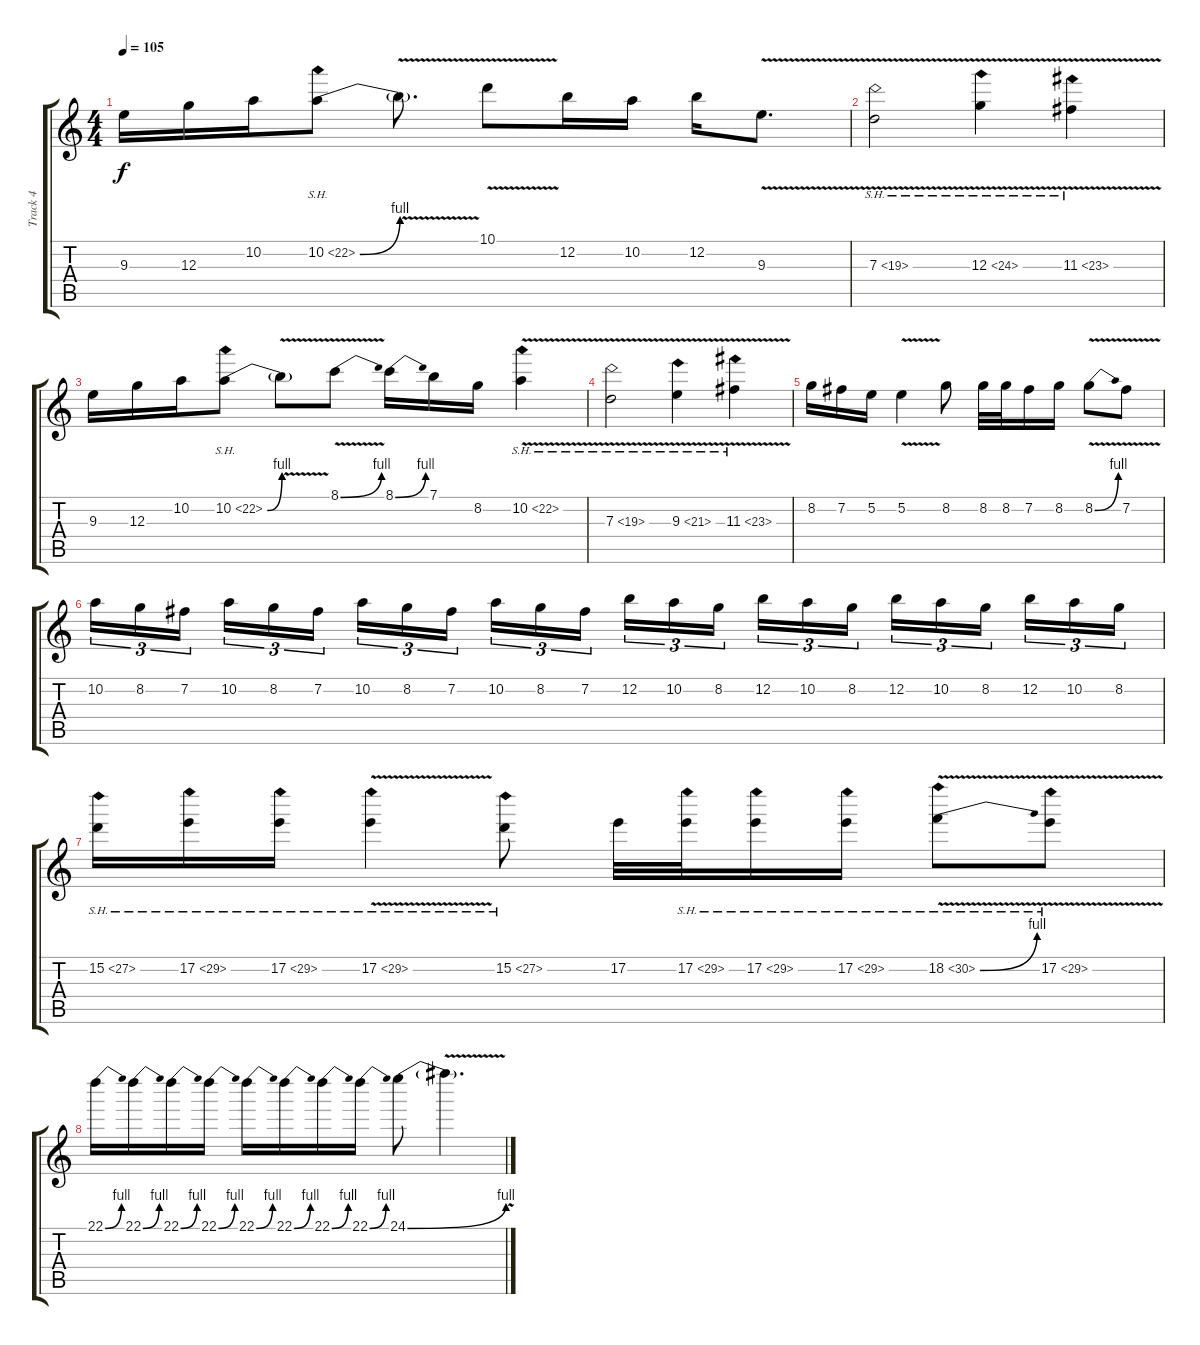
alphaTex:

\track ("Track 4" "Track 4") {instrument distortionguitar}
\staff {score tabs}
\tuning (E4 B3 G3 D3 A2 E2) {hide}
\ts (4 4)
\tempo 105
\clef g2
\ks c
9.3.16{dy f} 12.3.16 10.2.16 10.2{be (bend 0 0 60 4) sh 12}.8 10.2{v t}.8{d} 10.1{v}.8 12.2.16 10.2.16 12.2.16 9.3{v}.8{d} |
7.3{sh 12 v}.2 12.3{sh 12 v}.4 11.3{sh 12 v}.4 |
9.3.16 12.3.16 10.2.16 10.2{be (bend 0 0 60 4) sh 12}.8 10.2{v t}.8 8.1{be (bend 0 0 60 4) v}.8 8.1{be (bend 0 0 60 4)}.16 7.1.16 8.2.16 10.2{sh 12 v}.4 |
7.3{sh 12 v}.2 9.3{sh 12 v}.4 11.3{sh 12 v}.4 |
8.2.16 7.2.16 5.2.16 5.2{v}.4 8.2.8 8.2.32 8.2.32 7.2.16 8.2.16 8.2{be (bend 0 0 60 4) v}.8 7.2{v}.8 |
10.2.16{tu (3 2)} 8.2.16{tu (3 2)} 7.2.16{tu (3 2) beam splitsecondary} 10.2.16{tu (3 2)} 8.2.16{tu (3 2)} 7.2.16{tu (3 2)} 10.2.16{tu (3 2)} 8.2.16{tu (3 2)} 7.2.16{tu (3 2) beam splitsecondary} 10.2.16{tu (3 2)} 8.2.16{tu (3 2)} 7.2.16{tu (3 2)} 12.2.16{tu (3 2)} 10.2.16{tu (3 2)} 8.2.16{tu (3 2) beam splitsecondary} 12.2.16{tu (3 2)} 10.2.16{tu (3 2)} 8.2.16{tu (3 2)} 12.2.16{tu (3 2)} 10.2.16{tu (3 2)} 8.2.16{tu (3 2) beam splitsecondary} 12.2.16{tu (3 2)} 10.2.16{tu (3 2)} 8.2.16{tu (3 2)} |
15.2{sh 12}.16 17.2{sh 12}.16 17.2{sh 12}.16 17.2{sh 12 v}.4 15.2{sh 12}.8 17.2.32 17.2{sh 12}.32 17.2{sh 12}.16 17.2{sh 12}.16 18.2{be (bend 0 0 60 4) sh 12 v}.8 17.2{sh 12 v}.8 |
22.1{be (bend 0 0 60 4)}.16 22.1{be (bend 0 0 60 4)}.16 22.1{be (bend 0 0 60 4)}.16 22.1{be (bend 0 0 60 4)}.16 22.1{be (bend 0 0 60 4)}.16 22.1{be (bend 0 0 60 4)}.16 22.1{be (bend 0 0 60 4)}.16 22.1{be (bend 0 0 60 4)}.16 24.1{be (bend 0 0 60 4)}.8 24.1{v t}.4{d}
